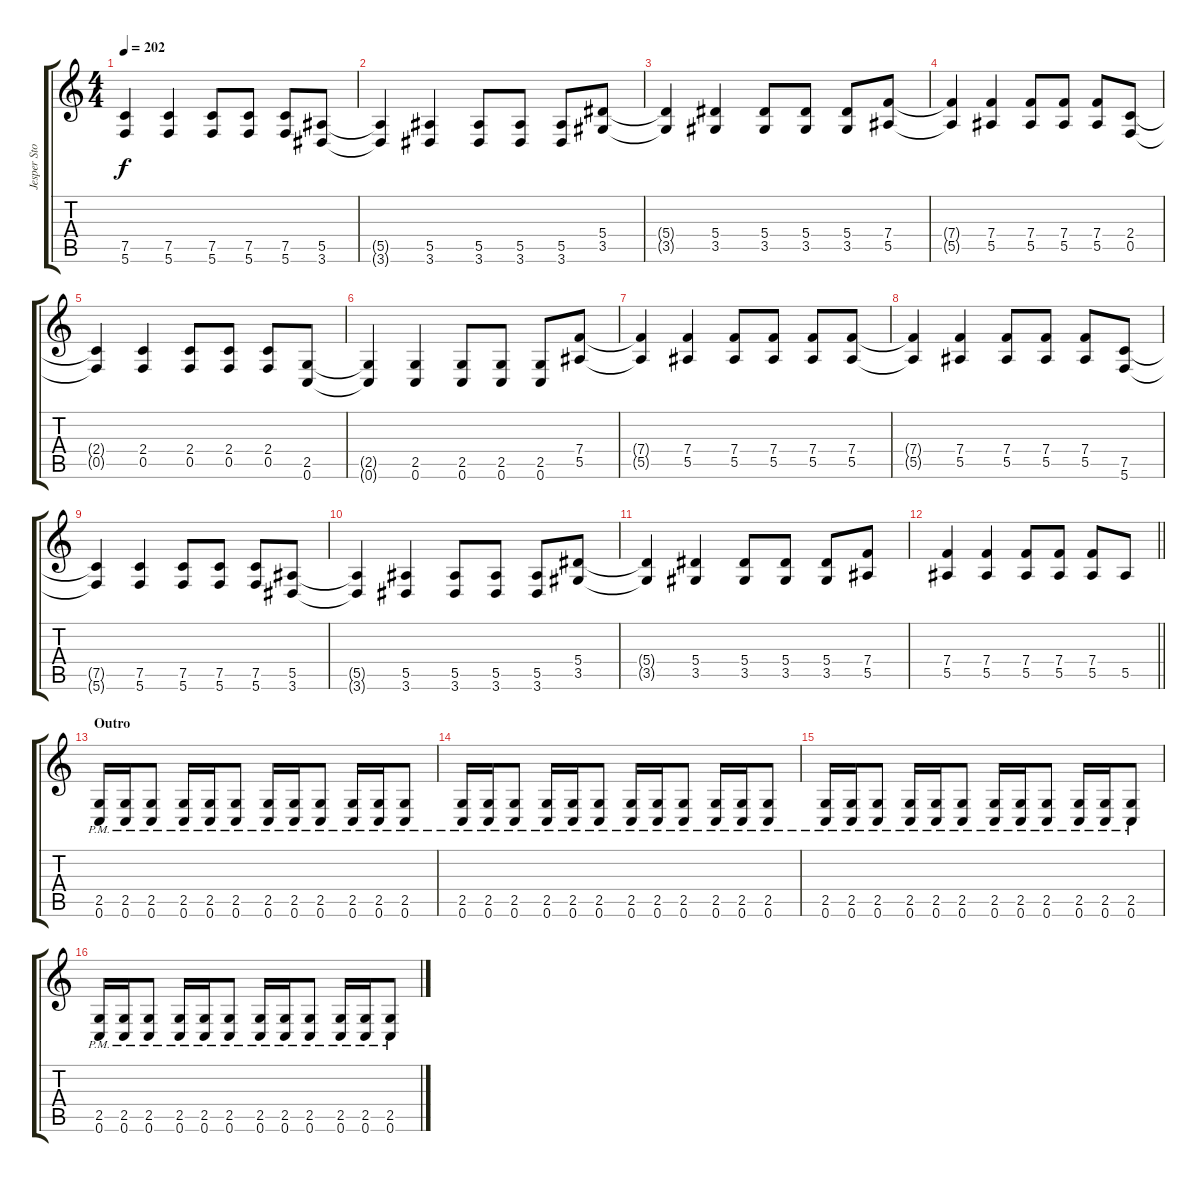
\track ("Jesper Stormbläd" "Jesper Sto") {instrument distortionguitar}
\staff {score tabs}
\tuning (C4 G3 Eb3 Bb2 F2 C2) {hide}
\ts (4 4)
\tempo 202
\clef g2
\ks c
(7.5{t} 5.6{t}).4{dy f} (7.5 5.6).4 (7.5 5.6).8 (7.5 5.6).8 (7.5 5.6).8 (5.5 3.6).8 |
(5.5{t} 3.6{t}).4 (5.5 3.6).4 (5.5 3.6).8 (5.5 3.6).8 (5.5 3.6).8 (5.4 3.5).8 |
(5.4{t} 3.5{t}).4 (5.4 3.5).4 (5.4 3.5).8 (5.4 3.5).8 (5.4 3.5).8 (7.4 5.5).8 |
(7.4{t} 5.5{t}).4 (7.4 5.5).4 (7.4 5.5).8 (7.4 5.5).8 (7.4 5.5).8 (2.4 0.5).8 |
(2.4{t} 0.5{t}).4 (2.4 0.5).4 (2.4 0.5).8 (2.4 0.5).8 (2.4 0.5).8 (2.5 0.6).8 |
(2.5{t} 0.6{t}).4 (2.5 0.6).4 (2.5 0.6).8 (2.5 0.6).8 (2.5 0.6).8 (7.4 5.5).8 |
(7.4{t} 5.5{t}).4 (7.4 5.5).4 (7.4 5.5).8 (7.4 5.5).8 (7.4 5.5).8 (7.4 5.5).8 |
(7.4{t} 5.5{t}).4 (7.4 5.5).4 (7.4 5.5).8 (7.4 5.5).8 (7.4 5.5).8 (7.5 5.6).8 |
(7.5{t} 5.6{t}).4 (7.5 5.6).4 (7.5 5.6).8 (7.5 5.6).8 (7.5 5.6).8 (5.5 3.6).8 |
(5.5{t} 3.6{t}).4 (5.5 3.6).4 (5.5 3.6).8 (5.5 3.6).8 (5.5 3.6).8 (5.4 3.5).8 |
(5.4{t} 3.5{t}).4 (5.4 3.5).4 (5.4 3.5).8 (5.4 3.5).8 (5.4 3.5).8 (7.4 5.5).8 |
\barLineRight lightlight
(7.4 5.5).4 (7.4 5.5).4 (7.4 5.5).8 (7.4 5.5).8 (7.4 5.5).8 5.5.8 |
\section ("" "Outro")
(2.5{pm} 0.6{pm}).16 (2.5{pm} 0.6{pm}).16 (2.5{pm} 0.6{pm}).8 (2.5{pm} 0.6{pm}).16 (2.5{pm} 0.6{pm}).16 (2.5{pm} 0.6{pm}).8 (2.5{pm} 0.6{pm}).16 (2.5{pm} 0.6{pm}).16 (2.5{pm} 0.6{pm}).8 (2.5{pm} 0.6{pm}).16 (2.5{pm} 0.6{pm}).16 (2.5{pm} 0.6{pm}).8 |
(2.5{pm} 0.6{pm}).16 (2.5{pm} 0.6{pm}).16 (2.5{pm} 0.6{pm}).8 (2.5{pm} 0.6{pm}).16 (2.5{pm} 0.6{pm}).16 (2.5{pm} 0.6{pm}).8 (2.5{pm} 0.6{pm}).16 (2.5{pm} 0.6{pm}).16 (2.5{pm} 0.6{pm}).8 (2.5{pm} 0.6{pm}).16 (2.5{pm} 0.6{pm}).16 (2.5{pm} 0.6{pm}).8 |
(2.5{pm} 0.6{pm}).16 (2.5{pm} 0.6{pm}).16 (2.5{pm} 0.6{pm}).8 (2.5{pm} 0.6{pm}).16 (2.5{pm} 0.6{pm}).16 (2.5{pm} 0.6{pm}).8 (2.5{pm} 0.6{pm}).16 (2.5{pm} 0.6{pm}).16 (2.5{pm} 0.6{pm}).8 (2.5{pm} 0.6{pm}).16 (2.5{pm} 0.6{pm}).16 (2.5{pm} 0.6{pm}).8 |
(2.5{pm} 0.6{pm}).16 (2.5{pm} 0.6{pm}).16 (2.5{pm} 0.6{pm}).8 (2.5{pm} 0.6{pm}).16 (2.5{pm} 0.6{pm}).16 (2.5{pm} 0.6{pm}).8 (2.5{pm} 0.6{pm}).16 (2.5{pm} 0.6{pm}).16 (2.5{pm} 0.6{pm}).8 (2.5{pm} 0.6{pm}).16 (2.5{pm} 0.6{pm}).16 (2.5{pm} 0.6{pm}).8
